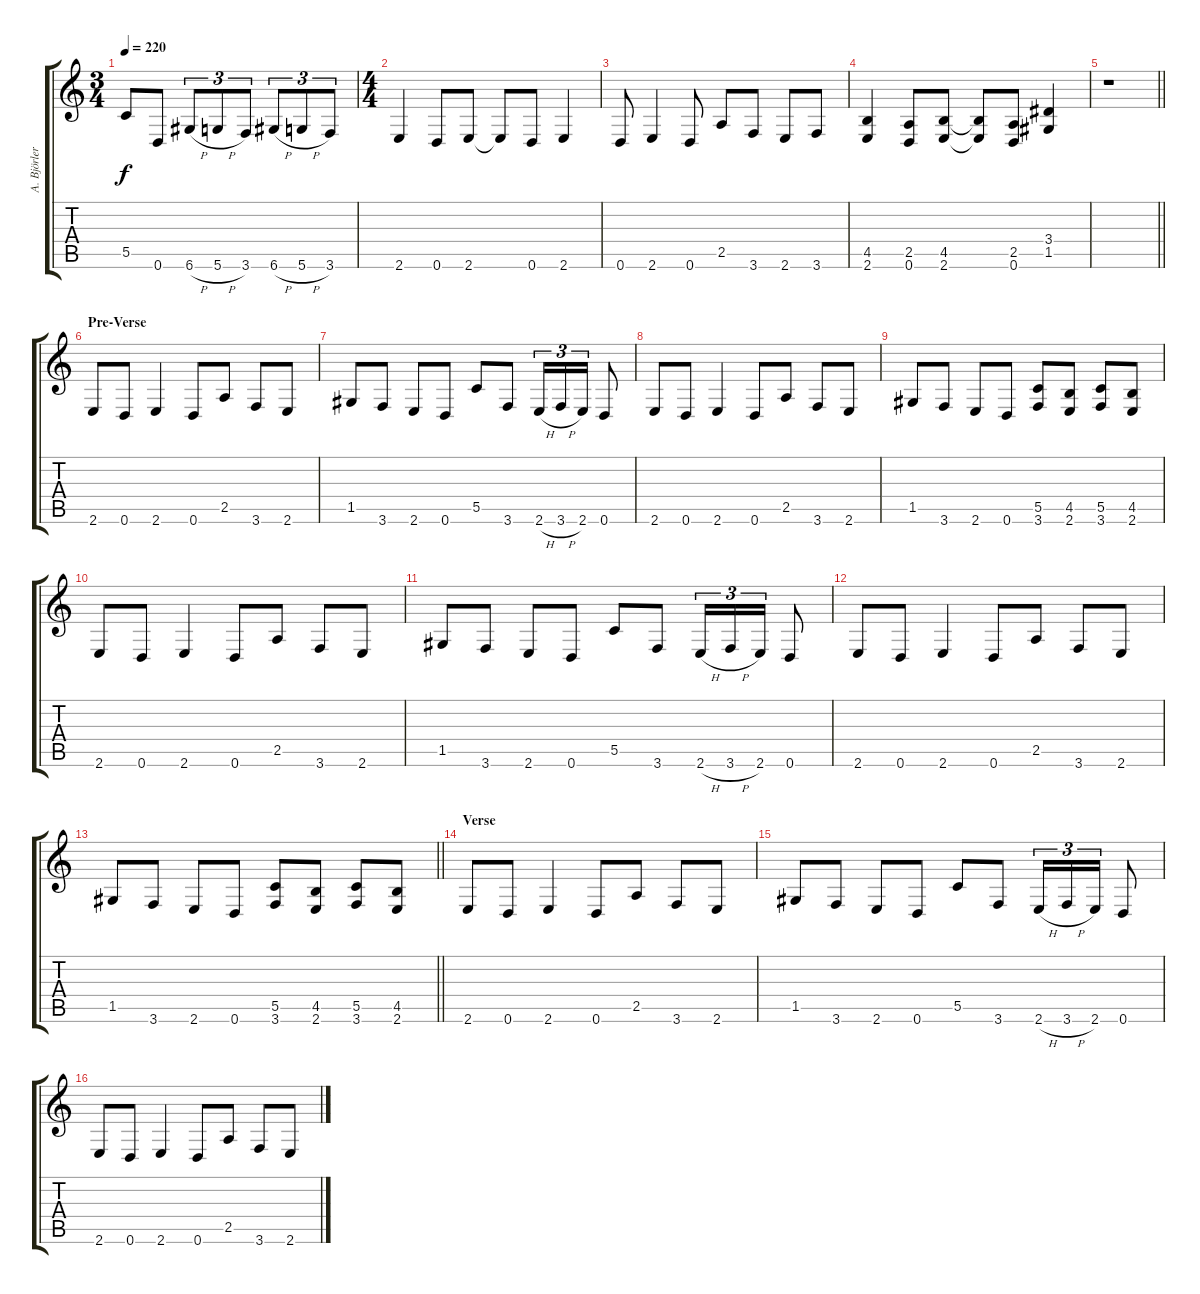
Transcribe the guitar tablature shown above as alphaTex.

\track ("A. Björler" "A. Björler") {instrument distortionguitar}
\staff {score tabs}
\tuning (D4 A3 F3 C3 G2 D2) {hide}
\ts (3 4)
\tempo 220
\clef g2
\ks c
5.5{t}.8{dy f} 0.6.8 6.6{h}.8{tu (3 2)} 5.6{h}.8{tu (3 2)} 3.6.8{tu (3 2)} 6.6{h}.8{tu (3 2)} 5.6{h}.8{tu (3 2)} 3.6.8{tu (3 2)} |
\ts (4 4)
2.6.4 0.6.8 2.6.8 2.6{t}.8 0.6.8 2.6.4 |
0.6.8 2.6.4 0.6.8 2.5.8 3.6.8 2.6.8 3.6.8 |
(4.5 2.6).4 (2.5 0.6).8 (4.5 2.6).8 (4.5{t} 2.6{t}).8 (2.5 0.6).8 (3.4 1.5).4 |
\barLineRight lightlight
r.1 |
\section ("" "Pre-Verse")
2.6.8 0.6.8 2.6.4 0.6.8 2.5.8 3.6.8 2.6.8 |
1.5.8 3.6.8 2.6.8 0.6.8 5.5.8 3.6.8 2.6{h}.16{tu (3 2)} 3.6{h}.16{tu (3 2)} 2.6.16{tu (3 2)} 0.6.8 |
2.6.8 0.6.8 2.6.4 0.6.8 2.5.8 3.6.8 2.6.8 |
1.5.8 3.6.8 2.6.8 0.6.8 (5.5 3.6).8 (4.5 2.6).8 (5.5 3.6).8 (4.5 2.6).8 |
2.6.8 0.6.8 2.6.4 0.6.8 2.5.8 3.6.8 2.6.8 |
1.5.8 3.6.8 2.6.8 0.6.8 5.5.8 3.6.8 2.6{h}.16{tu (3 2)} 3.6{h}.16{tu (3 2)} 2.6.16{tu (3 2)} 0.6.8 |
2.6.8 0.6.8 2.6.4 0.6.8 2.5.8 3.6.8 2.6.8 |
\barLineRight lightlight
1.5.8 3.6.8 2.6.8 0.6.8 (5.5 3.6).8 (4.5 2.6).8 (5.5 3.6).8 (4.5 2.6).8 |
\section ("" "Verse")
2.6.8 0.6.8 2.6.4 0.6.8 2.5.8 3.6.8 2.6.8 |
1.5.8 3.6.8 2.6.8 0.6.8 5.5.8 3.6.8 2.6{h}.16{tu (3 2)} 3.6{h}.16{tu (3 2)} 2.6.16{tu (3 2)} 0.6.8 |
2.6.8 0.6.8 2.6.4 0.6.8 2.5.8 3.6.8 2.6.8
